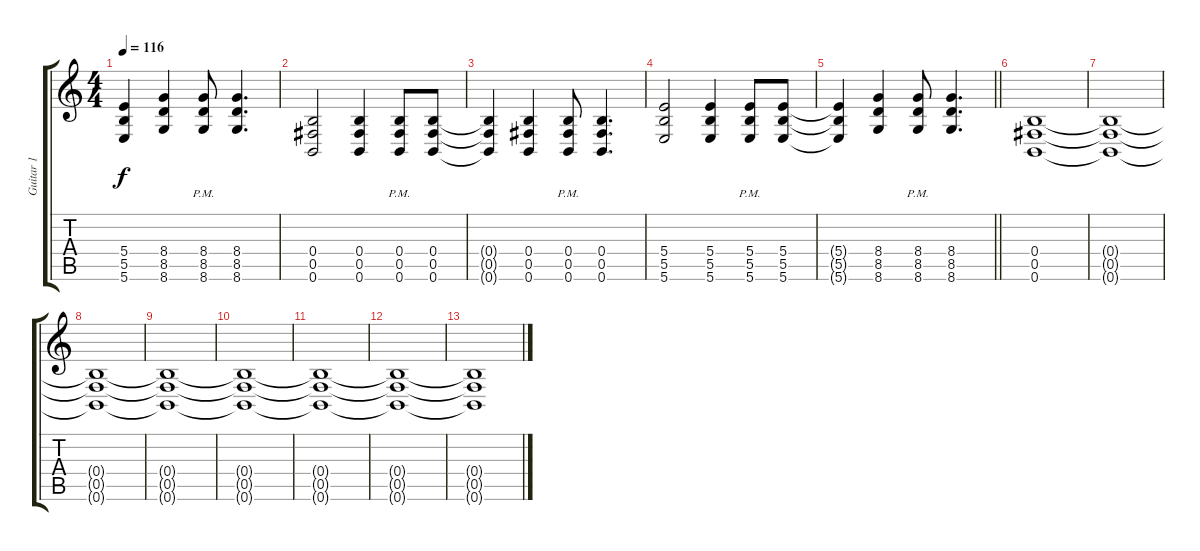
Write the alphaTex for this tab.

\track ("Guitar 1" "Guitar 1") {instrument distortionguitar}
\staff {score tabs}
\tuning (Db4 Ab3 E3 B2 Gb2 B1) {hide}
\ts (4 4)
\tempo 116
\clef g2
\ks c
(5.4{t} 5.5{t} 5.6{t}).4{dy f} (8.4 8.5 8.6).4 (8.4{pm} 8.5{pm} 8.6{pm}).8 (8.4 8.5 8.6).4{d} |
(0.4 0.5 0.6).2 (0.4 0.5 0.6).4 (0.4{pm} 0.5{pm} 0.6{pm}).8 (0.4 0.5 0.6).8 |
(0.4{t} 0.5{t} 0.6{t}).4 (0.4 0.5 0.6).4 (0.4{pm} 0.5{pm} 0.6{pm}).8 (0.4 0.5 0.6).4{d} |
(5.4 5.5 5.6).2 (5.4 5.5 5.6).4 (5.4{pm} 5.5{pm} 5.6{pm}).8 (5.4 5.5 5.6).8 |
\barLineRight lightlight
(5.4{t} 5.5{t} 5.6{t}).4 (8.4 8.5 8.6).4 (8.4{pm} 8.5{pm} 8.6{pm}).8 (8.4 8.5 8.6).4{d} |
(0.4 0.5 0.6).1 |
(0.4{t} 0.5{t} 0.6{t}).1{volume 4} |
(0.4{t} 0.5{t} 0.6{t}).1 |
(0.4{t} 0.5{t} 0.6{t}).1 |
(0.4{t} 0.5{t} 0.6{t}).1 |
(0.4{t} 0.5{t} 0.6{t}).1 |
(0.4{t} 0.5{t} 0.6{t}).1 |
(0.4{t} 0.5{t} 0.6{t}).1
